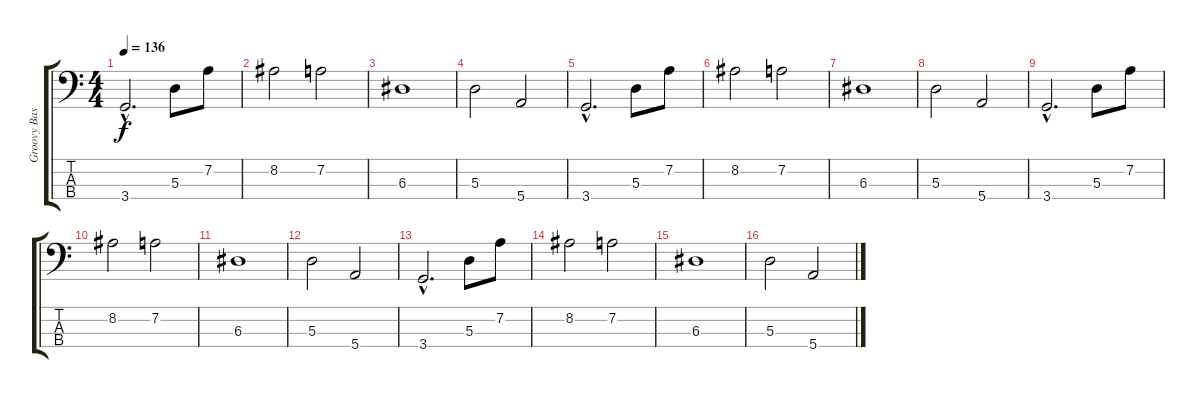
\track ("Groovy Bass" "Groovy Bas") {instrument electricbasspick}
\staff {score tabs}
\tuning (G2 D2 A1 E1) {hide}
\ts (4 4)
\tempo 136
\clef f4
\ks c
3.4{hac}.2{d dy f instrument electricbasspick} 5.3.8 7.2.8 |
8.2.2 7.2.2 |
6.3.1 |
5.3.2 5.4.2 |
3.4{hac}.2{d} 5.3.8 7.2.8 |
8.2.2 7.2.2 |
6.3.1 |
5.3.2 5.4.2 |
3.4{hac}.2{d} 5.3.8 7.2.8 |
8.2.2 7.2.2 |
6.3.1 |
5.3.2 5.4.2 |
3.4{hac}.2{d} 5.3.8 7.2.8 |
8.2.2 7.2.2 |
6.3.1 |
5.3.2 5.4.2
